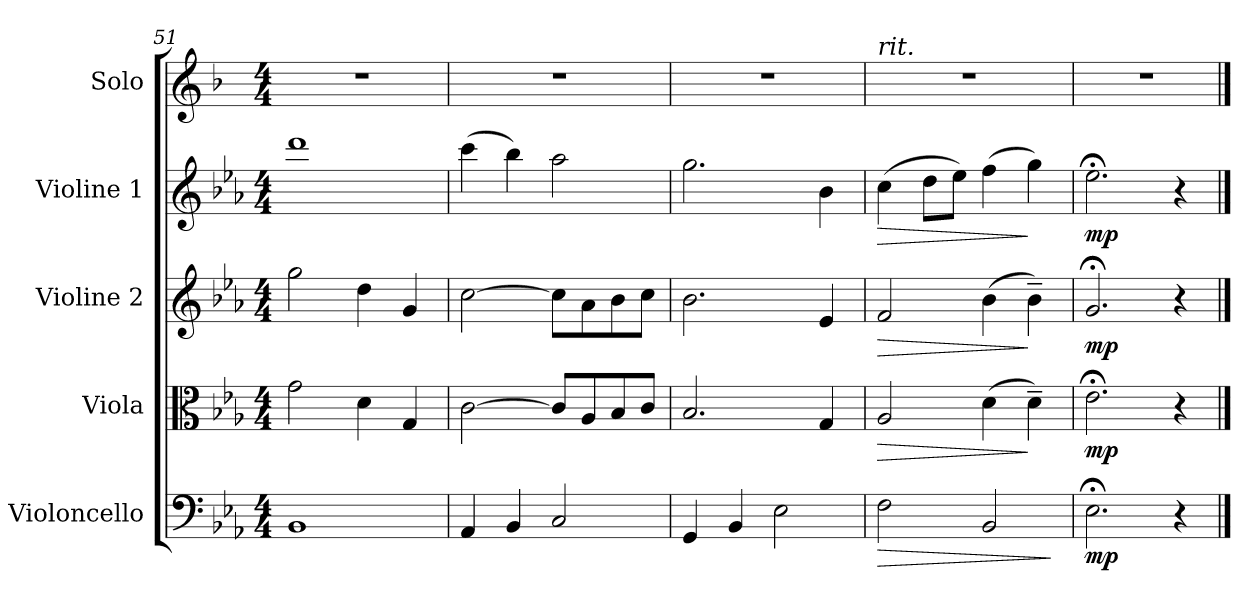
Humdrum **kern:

**kern	**dynam	**kern	**dynam	**kern	**dynam	**kern	**dynam	**kern
*part5	*part5	*part4	*part4	*part3	*part3	*part2	*part2	*part1
*staff5	*staff5	*staff4	*staff4	*staff3	*staff3	*staff2	*staff2	*staff1
*I"Violoncello	*	*I"Viola	*	*I"Violine 2	*	*I"Violine 1	*	*I"Solo
*I'Vc.	*	*I'Vla.	*	*I'Vl. 2	*	*I'Vl. 1	*	*I'S.
*clefF4	*	*clefC3	*	*clefG2	*	*clefG2	*	*clefG2
*	*	*	*	*	*	*	*	*ITrd1c2
*k[b-e-a-]	*	*k[b-e-a-]	*	*k[b-e-a-]	*	*k[b-e-a-]	*	*k[b-e-a-]
*E-:	*	*E-:	*	*E-:	*	*E-:	*	*E-:
*M4/4	*	*M4/4	*	*M4/4	*	*M4/4	*	*M4/4
=51	=51	=51	=51	=51	=51	=51	=51	=51
1BB-	.	2g\	.	2gg\	.	1ddd	.	1r
.	.	4d\	.	4dd\	.	.	.	.
.	.	4G/	.	4g/	.	.	.	.
=52	=52	=52	=52	=52	=52	=52	=52	=52
4AA-/	.	[<2c\	.	[>2cc\	.	(>4ccc\	.	1r
4BB-/	.	.	.	.	.	4bb-\)	.	.
2C/	.	8c/L]	.	8cc\L]	.	2aa-\	.	.
.	.	8A-/	.	8a-\	.	.	.	.
.	.	8B-/	.	8b-\	.	.	.	.
.	.	8c/J	.	8cc\J	.	.	.	.
!!LO:LB:g=z
=53	=53	=53	=53	=53	=53	=53	=53	=53
4GG/	.	2.B-/	.	2.b-\	.	2.gg\	.	1r
4BB-/	.	.	.	.	.	.	.	.
2E-\	.	.	.	.	.	.	.	.
.	.	4G/	.	4e-/	.	4b-\	.	.
=54	=54	=54	=54	=54	=54	=54	=54	=54
!	!	!	!	!	!	!	!	!LO:TX:a:i:t=rit.
!	!LO:HP:b	!	!LO:HP:b	!	!LO:HP:b	!	!LO:HP:b	!
2F\	>	2A-/	>	2f/	>	(>4cc\	>	1r
.	.	.	.	.	.	8dd\L	.	.
.	.	.	.	.	.	8ee-\J)	.	.
2BB-/	.	(>4d\	.	(>4b-\	.	(>4ff\	.	.
.	.	4d~>\)	]	4b-~>\)	]	4gg\)	]	.
.	]	.	.	.	.	.	.	.
=55	=55	=55	=55	=55	=55	=55	=55	=55
!	!LO:DY:b	!	!LO:DY:b	!	!LO:DY:b	!	!LO:DY:b	!
2.E-;<\	mp	2.e-;<\	mp	2.g;</	mp	2.ee-;<\	mp	1r
4r	.	4r	.	4r	.	4r	.	.
==	==	==	==	==	==	==	==	==
*-	*-	*-	*-	*-	*-	*-	*-	*-
